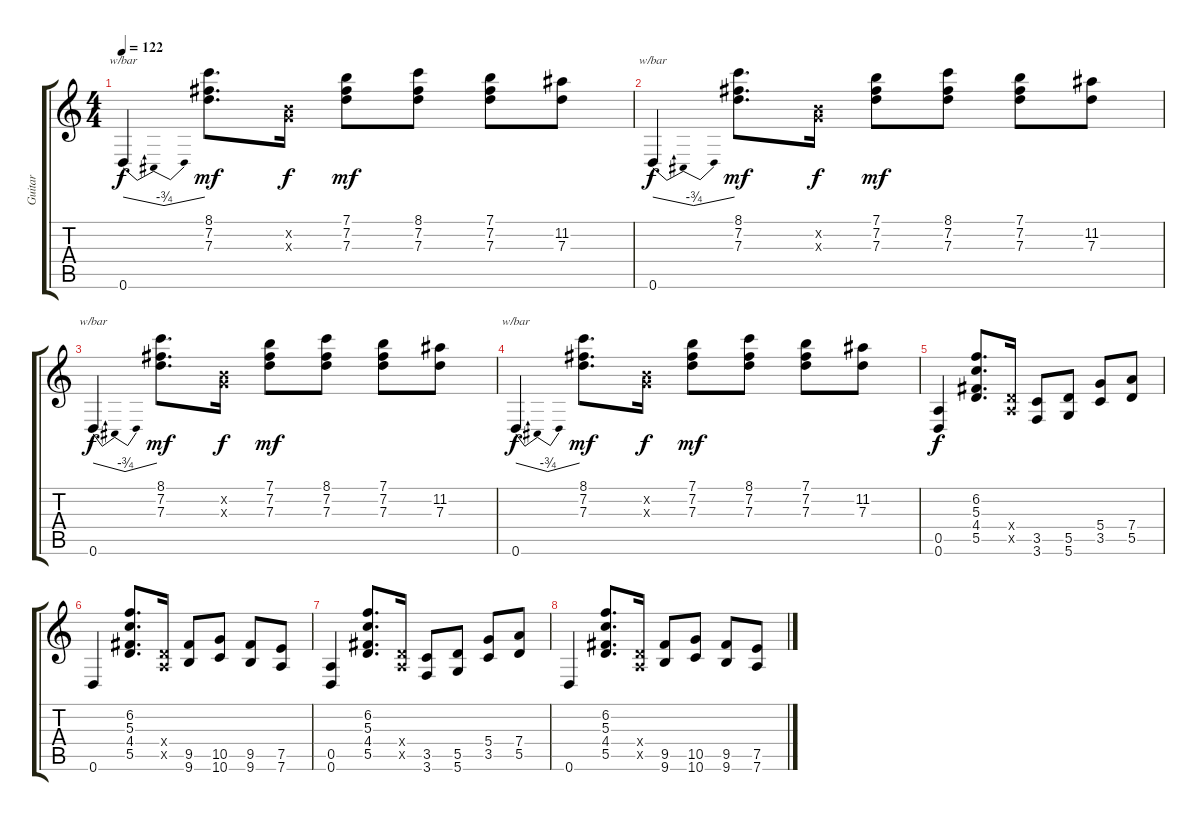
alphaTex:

\track ("Guitar" "Guitar") {instrument overdrivenguitar}
\staff {score tabs}
\tuning (E4 B3 G3 D3 A2 D2) {hide}
\ts (4 4)
\tempo 122
\clef g2
\ks c
0.6.4{tbe (dip default 0 0 30 -3 60 0) dy f volume 10} (8.1 7.2 7.3).8{d dy mf} (0.2{x} 0.3{x}).16{dy f} (7.1 7.2 7.3).8{dy mf} (8.1 7.2 7.3).8 (7.1 7.2 7.3).8 (11.2 7.3).8 |
0.6.4{tbe (dip default 0 0 30 -3 60 0) dy f volume 10} (8.1 7.2 7.3).8{d dy mf} (0.2{x} 0.3{x}).16{dy f} (7.1 7.2 7.3).8{dy mf} (8.1 7.2 7.3).8 (7.1 7.2 7.3).8 (11.2 7.3).8 |
0.6.4{tbe (dip default 0 0 30 -3 60 0) dy f volume 10} (8.1 7.2 7.3).8{d dy mf} (0.2{x} 0.3{x}).16{dy f} (7.1 7.2 7.3).8{dy mf} (8.1 7.2 7.3).8 (7.1 7.2 7.3).8 (11.2 7.3).8 |
0.6.4{tbe (dip default 0 0 30 -3 60 0) dy f volume 10} (8.1 7.2 7.3).8{d dy mf} (0.2{x} 0.3{x}).16{dy f} (7.1 7.2 7.3).8{dy mf} (8.1 7.2 7.3).8 (7.1 7.2 7.3).8 (11.2 7.3).8 |
(0.5 0.6).4{dy f volume 14 instrument distortionguitar} (6.2 5.3 4.4 5.5).8{d} (0.4{x} 0.5{x}).16 (3.5 3.6).8 (5.5 5.6).8 (5.4 3.5).8 (7.4 5.5).8 |
0.6.4 (6.2 5.3 4.4 5.5).8{d} (0.4{x} 0.5{x}).16 (9.5 9.6).8 (10.5 10.6).8 (9.5 9.6).8 (7.5 7.6).8 |
(0.5 0.6).4 (6.2 5.3 4.4 5.5).8{d} (0.4{x} 0.5{x}).16 (3.5 3.6).8 (5.5 5.6).8 (5.4 3.5).8 (7.4 5.5).8 |
0.6.4 (6.2 5.3 4.4 5.5).8{d} (0.4{x} 0.5{x}).16 (9.5 9.6).8 (10.5 10.6).8 (9.5 9.6).8 (7.5 7.6).8
